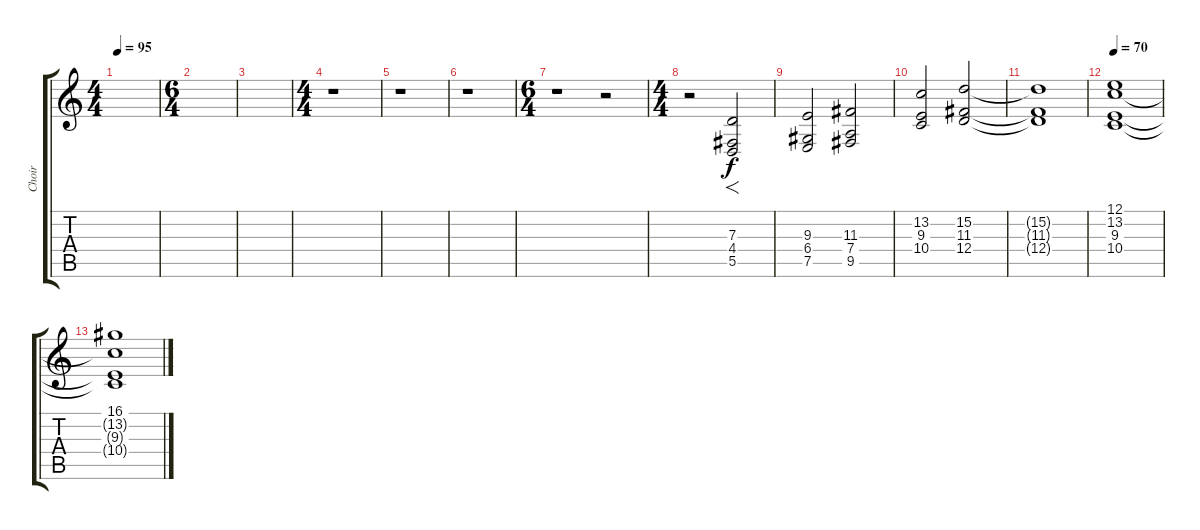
\track ("Choir" "Choir") {instrument choiraahs}
\staff {score tabs}
\tuning (E4 B3 G3 D3 A2 E2) {hide}
\ts (4 4)
\tempo 95
\clef g2
\ks c
|
\ts (6 4)
|
|
\ts (4 4)
r.1 |
r.1 |
r.1 |
\ts (6 4)
r.1 r.2 |
\ts (4 4)
r.2 (7.3 4.4 5.5).2{f} |
(9.3 6.4 7.5).2 (11.3 7.4 9.5).2 |
(13.2 9.3 10.4).2 (15.2 11.3 12.4).2 |
(15.2{t} 11.3{t} 12.4{t}).1 |
\tempo 70
(12.1 13.2 9.3 10.4).1 |
(16.1 13.2{t} 9.3{t} 10.4{t}).1
